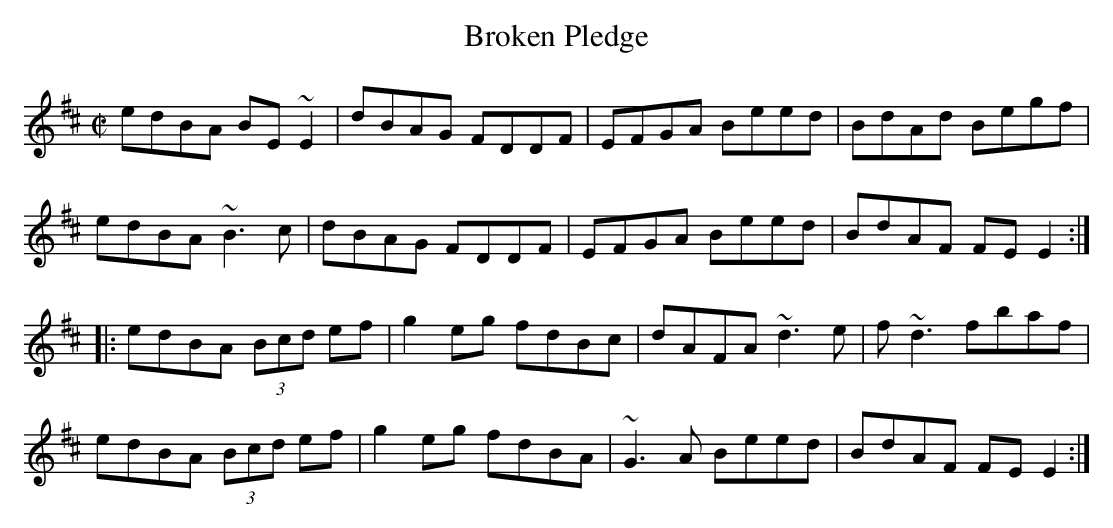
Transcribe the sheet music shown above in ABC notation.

X:1
T:Broken Pledge
M:C|
L:1/8
K:Edor
edBA BE~E2|dBAG FDDF|EFGA Beed|BdAd Begf|
edBA ~B3c|dBAG FDDF|EFGA Beed|BdAF FEE2:|
|:edBA (3Bcd ef|g2eg fdBc|dAFA ~d3e|f~d3 fbaf|
edBA (3Bcd ef|g2eg fdBA|~G3A Beed|BdAF FEE2:|
